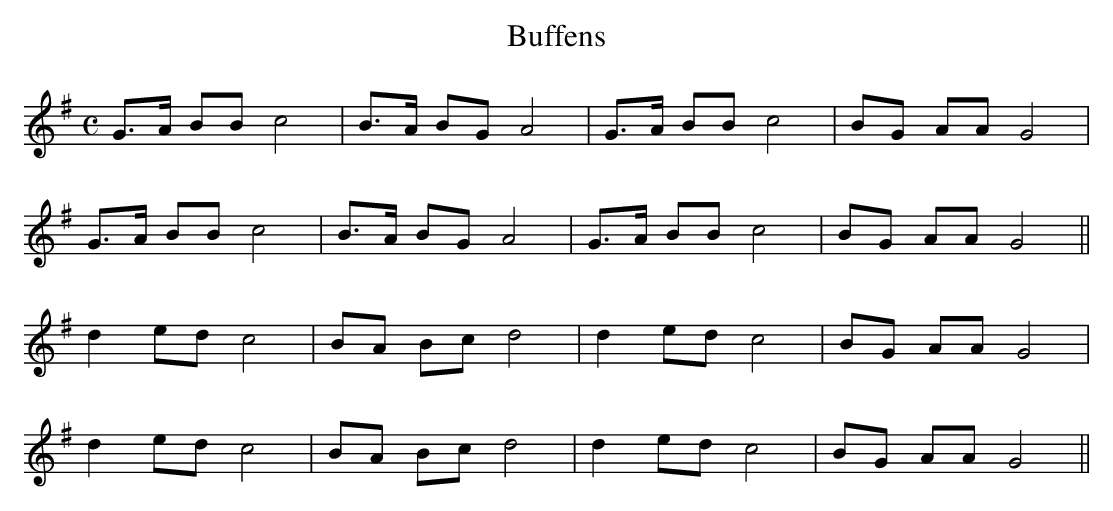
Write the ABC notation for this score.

X:1
T:Buffens
M:C
L:1/8
K:G
G>A BB c4|B>A BG A4|G>A BB c4|BG AA G4|
G>A BB c4|B>A BG A4|G>A BB c4|BG AA G4||
d2 ed c4|BA Bc d4|d2 ed c4|BG AA G4|
d2 ed c4|BA Bc d4|d2 ed c4|BG AA G4||
